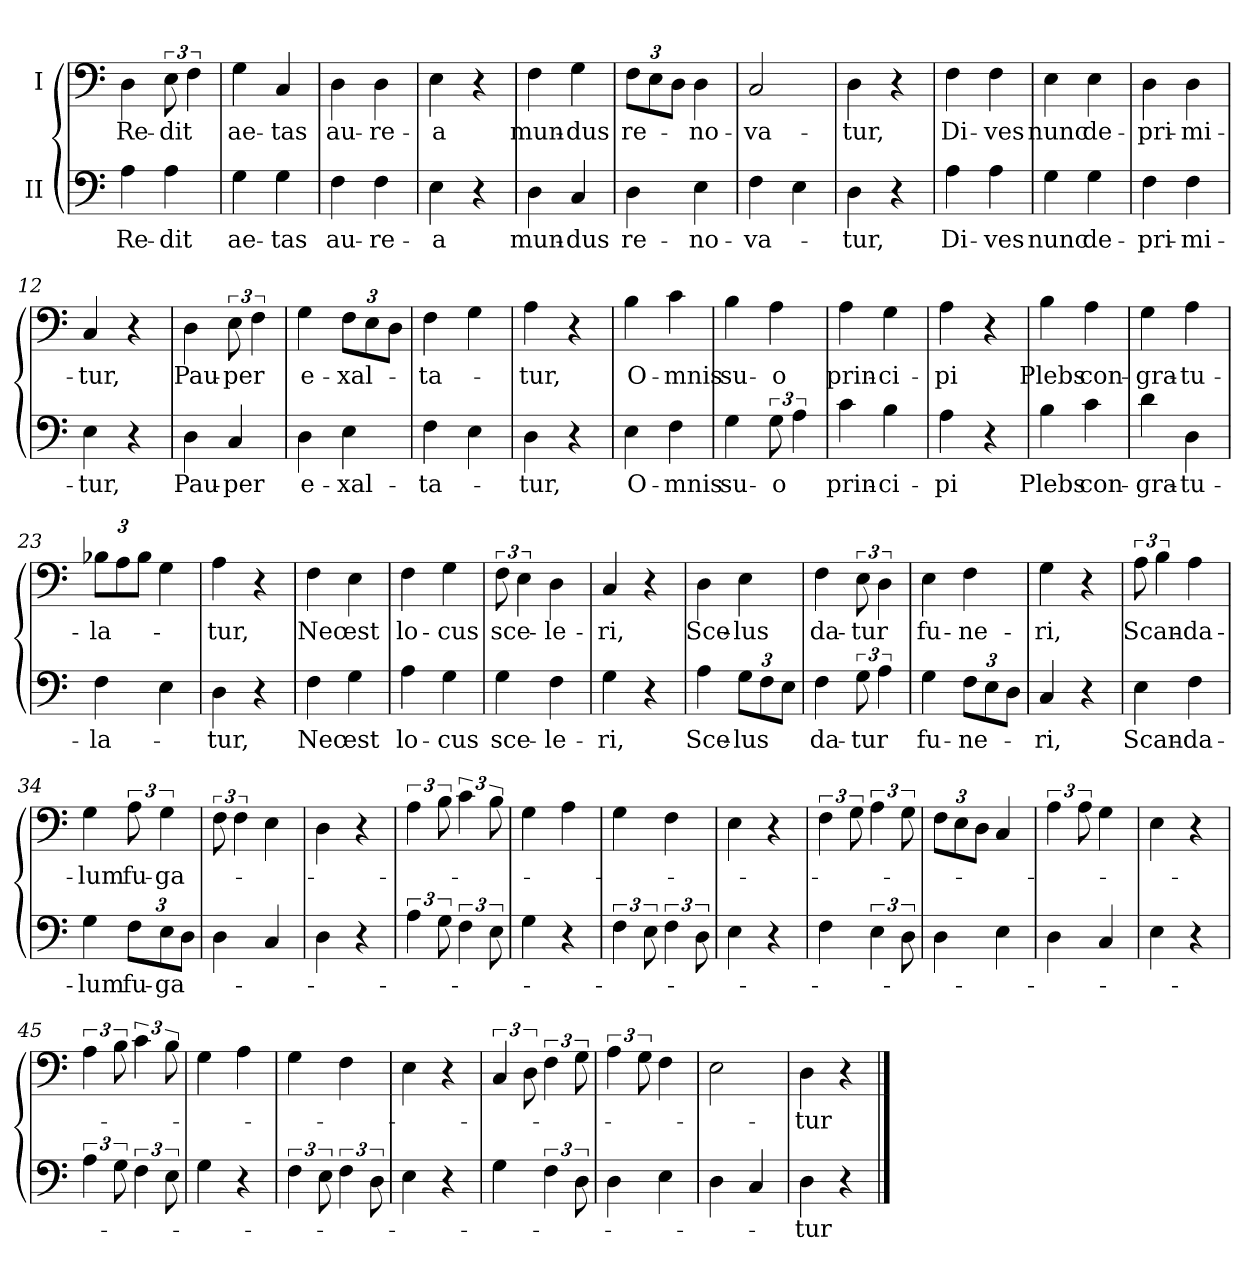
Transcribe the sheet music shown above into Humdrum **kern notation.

**kern	**text	**kern	**text
*part2	*part2	*part1	*part1
*staff2	*staff2	*staff1	*staff1
*I"II	*	*I"I	*
*clefF4	*	*clefF4	*
*k[]	*	*k[]	*
*C:	*	*C:	*
=1	=1	=1	=1
!	!LO:LY:b	!	!LO:LY:b
4A\	Re-	4D\	Re-
!	!LO:LY:b	!	!LO:LY:b
4A\	-dit	12E\	-dit
.	.	6F\	.
=2	=2	=2	=2
!	!LO:LY:b	!	!LO:LY:b
4G\	ae-	4G\	ae-
!	!LO:LY:b	!	!LO:LY:b
4G\	-tas	4C/	-tas
=3	=3	=3	=3
!	!LO:LY:b	!	!LO:LY:b
4F\	au-	4D\	au-
!	!LO:LY:b	!	!LO:LY:b
4F\	-re-	4D\	-re-
=4	=4	=4	=4
!	!LO:LY:b	!	!LO:LY:b
4E\	-a	4E\	-a
4r	.	4r	.
=5	=5	=5	=5
!	!LO:LY:b	!	!LO:LY:b
4D\	mun-	4F\	mun-
!	!LO:LY:b	!	!LO:LY:b
4C/	-dus	4G\	-dus
=6	=6	=6	=6
!	!LO:LY:b	!	!LO:LY:b
4D\	re-	12F\L	re-
.	.	12E\	.
.	.	12D\J	.
!	!LO:LY:b	!	!LO:LY:b
4E\	-no-	4D\	-no-
=7	=7	=7	=7
!	!LO:LY:b	!	!LO:LY:b
4F\	-va-	2C/	-va-
4E\	.	.	.
!!LO:LB:g=z
=8	=8	=8	=8
!	!LO:LY:b	!	!LO:LY:b
4D\	-tur,	4D\	-tur,
4r	.	4r	.
=9	=9	=9	=9
!	!LO:LY:b	!	!LO:LY:b
4A\	Di-	4F\	Di-
!	!LO:LY:b	!	!LO:LY:b
4A\	-ves	4F\	-ves
=10	=10	=10	=10
!	!LO:LY:b	!	!LO:LY:b
4G\	nunc	4E\	nunc
!	!LO:LY:b	!	!LO:LY:b
4G\	de-	4E\	de-
=11	=11	=11	=11
!	!LO:LY:b	!	!LO:LY:b
4F\	-pri-	4D\	-pri-
!	!LO:LY:b	!	!LO:LY:b
4F\	-mi-	4D\	-mi-
=12	=12	=12	=12
!	!LO:LY:b	!	!LO:LY:b
4E\	-tur,	4C/	-tur,
4r	.	4r	.
=13	=13	=13	=13
!	!LO:LY:b	!	!LO:LY:b
4D\	Pau-	4D\	Pau-
!	!LO:LY:b	!	!LO:LY:b
4C/	-per	12E\	-per
.	.	6F\	.
=14	=14	=14	=14
!	!LO:LY:b	!	!LO:LY:b
4D\	e-	4G\	e-
!	!LO:LY:b	!	!LO:LY:b
4E\	-xal-	12F\L	-xal-
.	.	12E\	.
.	.	12D\J	.
!!LO:LB:g=z
=15	=15	=15	=15
!	!LO:LY:b	!	!LO:LY:b
4F\	-ta-	4F\	-ta-
4E\	.	4G\	.
=16	=16	=16	=16
!	!LO:LY:b	!	!LO:LY:b
4D\	-tur,	4A\	-tur,
4r	.	4r	.
=17	=17	=17	=17
!	!LO:LY:b	!	!LO:LY:b
4E\	O-	4B\	O-
!	!LO:LY:b	!	!LO:LY:b
4F\	-mnis	4c\	-mnis
=18	=18	=18	=18
!	!LO:LY:b	!	!LO:LY:b
4G\	su-	4B\	su-
!	!LO:LY:b	!	!LO:LY:b
12G\	-o	4A\	-o
6A\	.	.	.
=19	=19	=19	=19
!	!LO:LY:b	!	!LO:LY:b
4c\	prin-	4A\	prin-
!	!LO:LY:b	!	!LO:LY:b
4B\	-ci-	4G\	-ci-
=20	=20	=20	=20
!	!LO:LY:b	!	!LO:LY:b
4A\	-pi	4A\	-pi
4r	.	4r	.
=21	=21	=21	=21
!	!LO:LY:b	!	!LO:LY:b
4B\	Plebs	4B\	Plebs
!	!LO:LY:b	!	!LO:LY:b
4c\	con-	4A\	con-
!!LO:PB:g=z
=22	=22	=22	=22
!	!LO:LY:b	!	!LO:LY:b
4d\	-gra-	4G\	-gra-
!	!LO:LY:b	!	!LO:LY:b
4D\	-tu-	4A\	-tu-
=23	=23	=23	=23
!	!LO:LY:b	!	!LO:LY:b
4F\	-la-	12B-X\L	-la-
.	.	12A\	.
.	.	12B-\J	.
4E\	.	4G\	.
=24	=24	=24	=24
!	!LO:LY:b	!	!LO:LY:b
4D\	-tur,	4A\	-tur,
4r	.	4r	.
=25	=25	=25	=25
!	!LO:LY:b	!	!LO:LY:b
4F\	Nec	4F\	Nec
!	!LO:LY:b	!	!LO:LY:b
4G\	est	4E\	est
=26	=26	=26	=26
!	!LO:LY:b	!	!LO:LY:b
4A\	lo-	4F\	lo-
!	!LO:LY:b	!	!LO:LY:b
4G\	-cus	4G\	-cus
=27	=27	=27	=27
!	!LO:LY:b	!	!LO:LY:b
4G\	sce-	12F\	sce-
.	.	6E\	.
!	!LO:LY:b	!	!LO:LY:b
4F\	-le-	4D\	-le-
=28	=28	=28	=28
!	!LO:LY:b	!	!LO:LY:b
4G\	-ri,	4C/	-ri,
4r	.	4r	.
!!LO:LB:g=z
=29	=29	=29	=29
!	!LO:LY:b	!	!LO:LY:b
4A\	Sce-	4D\	Sce-
!	!LO:LY:b	!	!LO:LY:b
12G\L	-lus	4E\	-lus
12F\	.	.	.
12E\J	.	.	.
=30	=30	=30	=30
!	!LO:LY:b	!	!LO:LY:b
4F\	da-	4F\	da-
!	!LO:LY:b	!	!LO:LY:b
12G\	-tur	12E\	-tur
6A\	.	6D\	.
=31	=31	=31	=31
!	!LO:LY:b	!	!LO:LY:b
4G\	fu-	4E\	fu-
!	!LO:LY:b	!	!LO:LY:b
12F\L	-ne-	4F\	-ne-
12E\	.	.	.
12D\J	.	.	.
=32	=32	=32	=32
!	!LO:LY:b	!	!LO:LY:b
4C/	-ri,	4G\	-ri,
4r	.	4r	.
=33	=33	=33	=33
!	!LO:LY:b	!	!LO:LY:b
4E\	Scan-	12A\	Scan-
.	.	6B\	.
!	!LO:LY:b	!	!LO:LY:b
4F\	-da-	4A\	-da-
=34	=34	=34	=34
!	!LO:LY:b	!	!LO:LY:b
4G\	-lum	4G\	-lum
!	!LO:LY:b	!	!LO:LY:b
12F\L	fu-	12A\	fu-
!	!LO:LY:b	!	!LO:LY:b
12E\	-ga-	6G\	-ga-
12D\J	.	.	.
=35	=35	=35	=35
4D\	.	12F\	.
.	.	6F\	.
4C/	.	4E\	.
=36	=36	=36	=36
4D\	.	4D\	.
4r	.	4r	.
!!LO:LB:g=z
=37	=37	=37	=37
6A\	.	6A\	.
12G\	.	12B\	.
6F\	.	6c\	.
12E\	.	12B\	.
=38	=38	=38	=38
4G\	.	4G\	.
4r	.	4A\	.
=39	=39	=39	=39
6F\	.	4G\	.
12E\	.	.	.
6F\	.	4F\	.
12D\	.	.	.
=40	=40	=40	=40
4E\	.	4E\	.
4r	.	4r	.
=41	=41	=41	=41
4F\	.	6F\	.
.	.	12G\	.
6E\	.	6A\	.
12D\	.	12G\	.
=42	=42	=42	=42
4D\	.	12F\L	.
.	.	12E\	.
.	.	12D\J	.
4E\	.	4C/	.
=43	=43	=43	=43
4D\	.	6A\	.
.	.	12A\	.
4C/	.	4G\	.
=44	=44	=44	=44
4E\	.	4E\	.
4r	.	4r	.
!!LO:LB:g=z
=45	=45	=45	=45
6A\	.	6A\	.
12G\	.	12B\	.
6F\	.	6c\	.
12E\	.	12B\	.
=46	=46	=46	=46
4G\	.	4G\	.
4r	.	4A\	.
=47	=47	=47	=47
6F\	.	4G\	.
12E\	.	.	.
6F\	.	4F\	.
12D\	.	.	.
=48	=48	=48	=48
4E\	.	4E\	.
4r	.	4r	.
=49	=49	=49	=49
4G\	.	6C/	.
.	.	12D\	.
6F\	.	6F\	.
12D\	.	12G\	.
=50	=50	=50	=50
4D\	.	6A\	.
.	.	12G\	.
4E\	.	4F\	.
=51	=51	=51	=51
4D\	.	2E\	.
4C/	.	.	.
=52	=52	=52	=52
!	!LO:LY:b	!	!LO:LY:b
4D\	-tur	4D\	-tur
4r	.	4r	.
==	==	==	==
*-	*-	*-	*-
